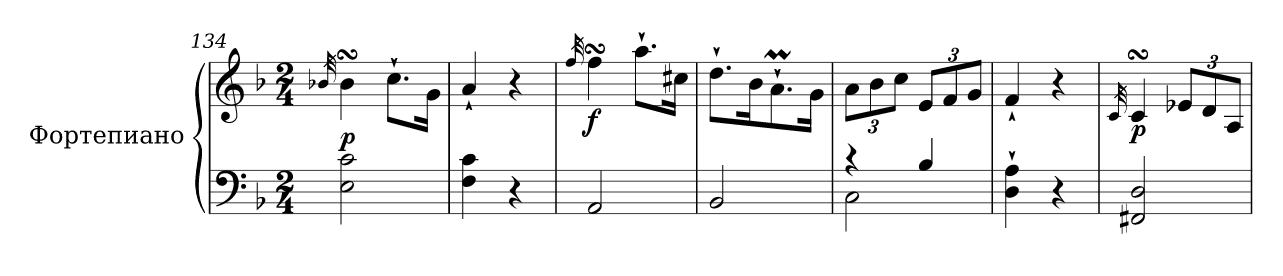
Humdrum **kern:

**kern	**kern	**dynam
*part1	*part1	*part1
*staff2	*staff1	*staff1/2
*I"Фортепиано	*	*
*clefF4	*clefG2	*
*k[b-]	*k[b-]	*
*M2/4	*M2/4	*
=134	=134	=134
.	32qb-X/	.
!	!	!LO:DY:a=2
2E\ 2c\	4b-sSSs\	p
.	8.cc`>\L	.
.	16g\Jk	.
=135	=135	=135
4F\ 4c\	4a`/	.
4r	4r	.
=136	=136	=136
.	32qff/	.
!	!	!LO:DY:b
2AA/	4ffsSSs\	f
.	8.aa`\L	.
.	16cc#X\Jk	.
=137	=137	=137
2BB-/	8.dd`\L	.
.	16b-\K	.
.	8.am`>\	.
.	16g\Jk	.
=138	=138	=138
*^	*	*
*	*	*Xbrackettup	*
4r	2C\	12a\L	.
.	.	12b-\	.
.	.	12cc\J	.
4B-/	.	12e/L	.
.	.	12f/	.
.	.	12g/J	.
*v	*v	*	*
=139	=139	=139
4D\` 4A\`	4f`/	.
4r	4r	.
!!LO:LB:g=z
=140	=140	=140
.	32qc/	.
!	!	!LO:DY:b
2FF#X/ 2D/	4csSSS/	p
.	12e-X/L	.
.	12d/	.
.	12A/J	.
=	=	=
*-	*-	*-
